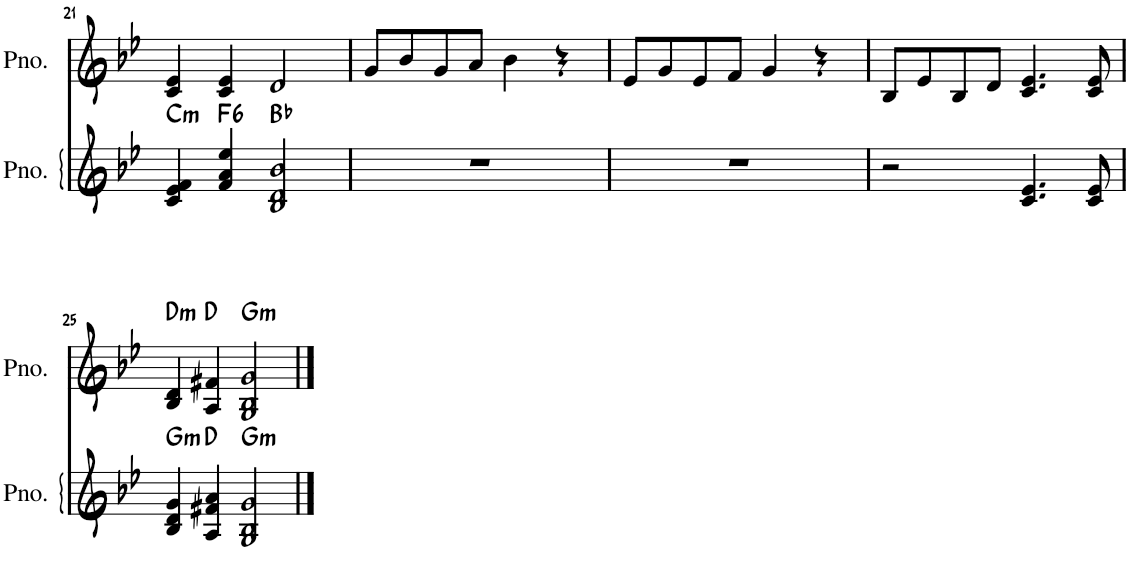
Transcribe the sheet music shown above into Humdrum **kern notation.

**kern	**kern	**harte
*part2	*part1	*part1
*staff2	*staff1	*
*I"Piano	*I"Piano	*
*I'Pno.	*I'Pno.	*
!!LO:PB:g=z
*clefG2	*clefG2	*
*k[b-e-]	*k[b-e-]	*
*M4/4	*M4/4	*
=21	=21	=21
4c/ 4e-/ 4f/	4c/ 4e-/	.
4f/ 4a/ 4ee-/	4c/ 4e-/	.
2B-/ 2d/ 2b-/	2d/	.
=22	=22	=22
1r	8g/L	.
.	8b-/	.
.	8g/	.
.	8a/J	.
.	4b-\	.
.	4r	.
=23	=23	=23
1r	8e-/L	.
.	8g/	.
.	8e-/	.
.	8f/J	.
.	4g/	.
.	4r	.
=24	=24	=24
2r	8B-/L	.
.	8e-/	.
.	8B-/	.
.	8d/J	.
4.c/ 4.e-/	4.c/ 4.e-/	.
8c/ 8e-/	8c/ 8e-/	.
!!LO:LB:g=z
=25	=25	=25
!	!	!LO:H:kt=m
4B-/ 4d/ 4g/	4B-/ 4d/	D:min
4A/ 4f#X/ 4a/	4A/ 4f#X/	D:maj
!	!	!LO:H:kt=m
2G/ 2B-/ 2g/	2G/ 2B-/ 2g/	G:min
==	==	==
*-	*-	*-
